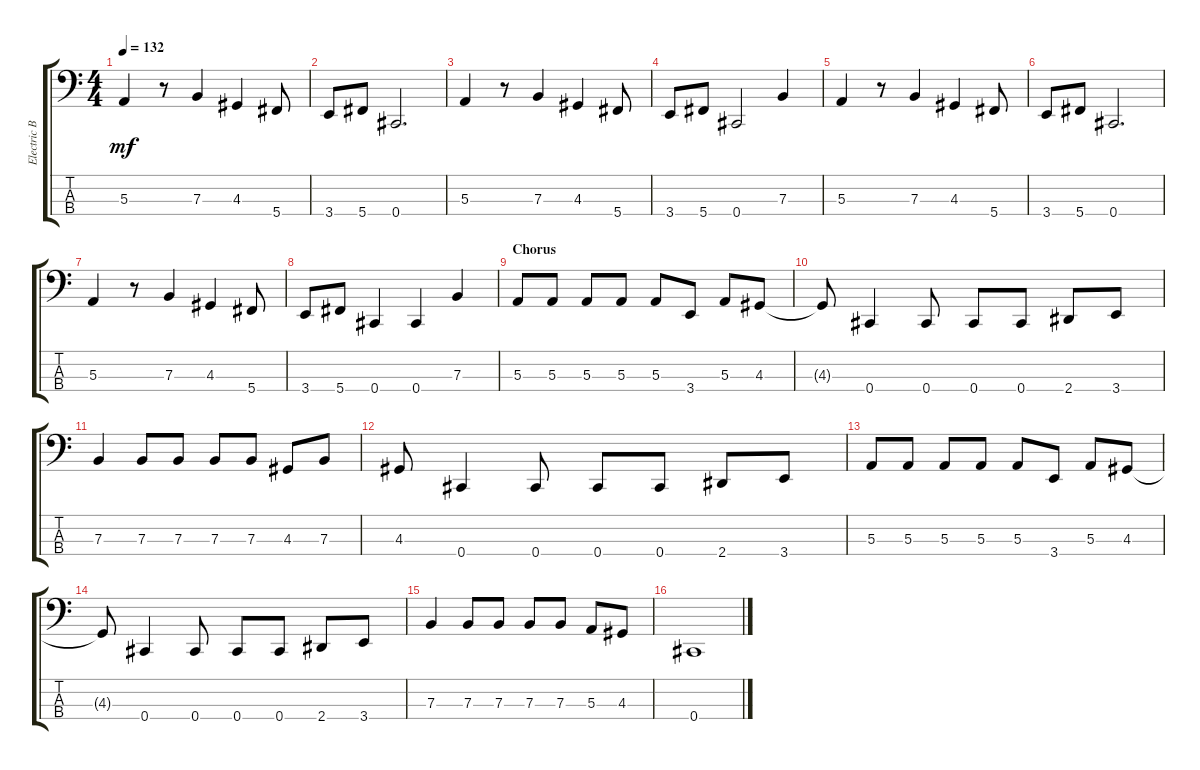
\track ("Electric Bass" "Electric B") {instrument electricbassfinger}
\staff {score tabs}
\tuning (Db2 Ab1 E1 Db1) {hide}
\ts (4 4)
\tempo 132
\clef f4
\ks c
5.3.4{dy mf} r.8 7.3.4 4.3.4 5.4.8 |
3.4.8 5.4.8 0.4.2{d} |
5.3.4 r.8 7.3.4 4.3.4 5.4.8 |
3.4.8 5.4.8 0.4.2 7.3.4 |
5.3.4 r.8 7.3.4 4.3.4 5.4.8 |
3.4.8 5.4.8 0.4.2{d} |
5.3.4 r.8 7.3.4 4.3.4 5.4.8 |
3.4.8 5.4.8 0.4.4 0.4.4 7.3.4 |
\section ("" "Chorus")
5.3.8 5.3.8 5.3.8 5.3.8 5.3.8 3.4.8 5.3.8 4.3.8 |
4.3{t}.8 0.4.4 0.4.8 0.4.8 0.4.8 2.4.8 3.4.8 |
7.3.4 7.3.8 7.3.8 7.3.8 7.3.8 4.3.8 7.3.8 |
4.3.8 0.4.4 0.4.8 0.4.8 0.4.8 2.4.8 3.4.8 |
5.3.8 5.3.8 5.3.8 5.3.8 5.3.8 3.4.8 5.3.8 4.3.8 |
4.3{t}.8 0.4.4 0.4.8 0.4.8 0.4.8 2.4.8 3.4.8 |
7.3.4 7.3.8 7.3.8 7.3.8 7.3.8 5.3.8 4.3.8 |
0.4.1
